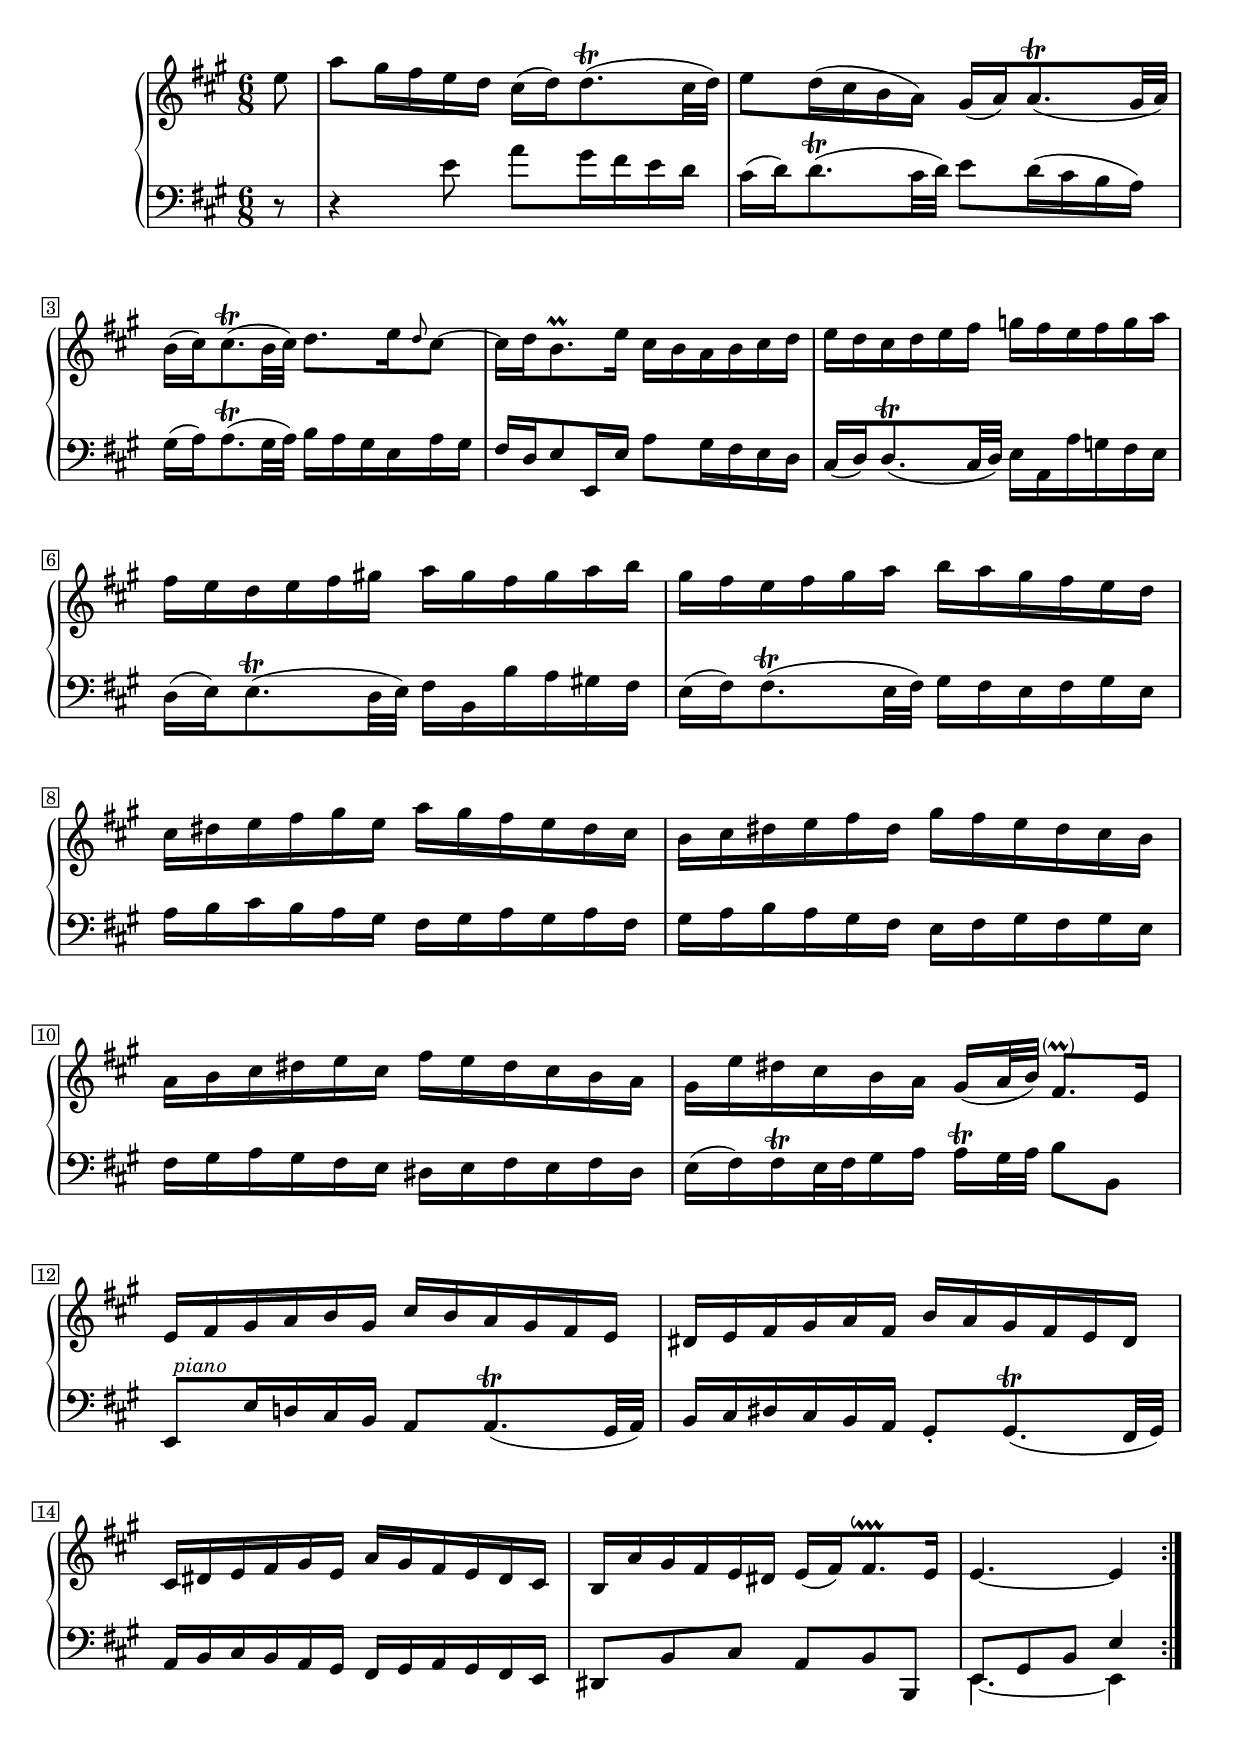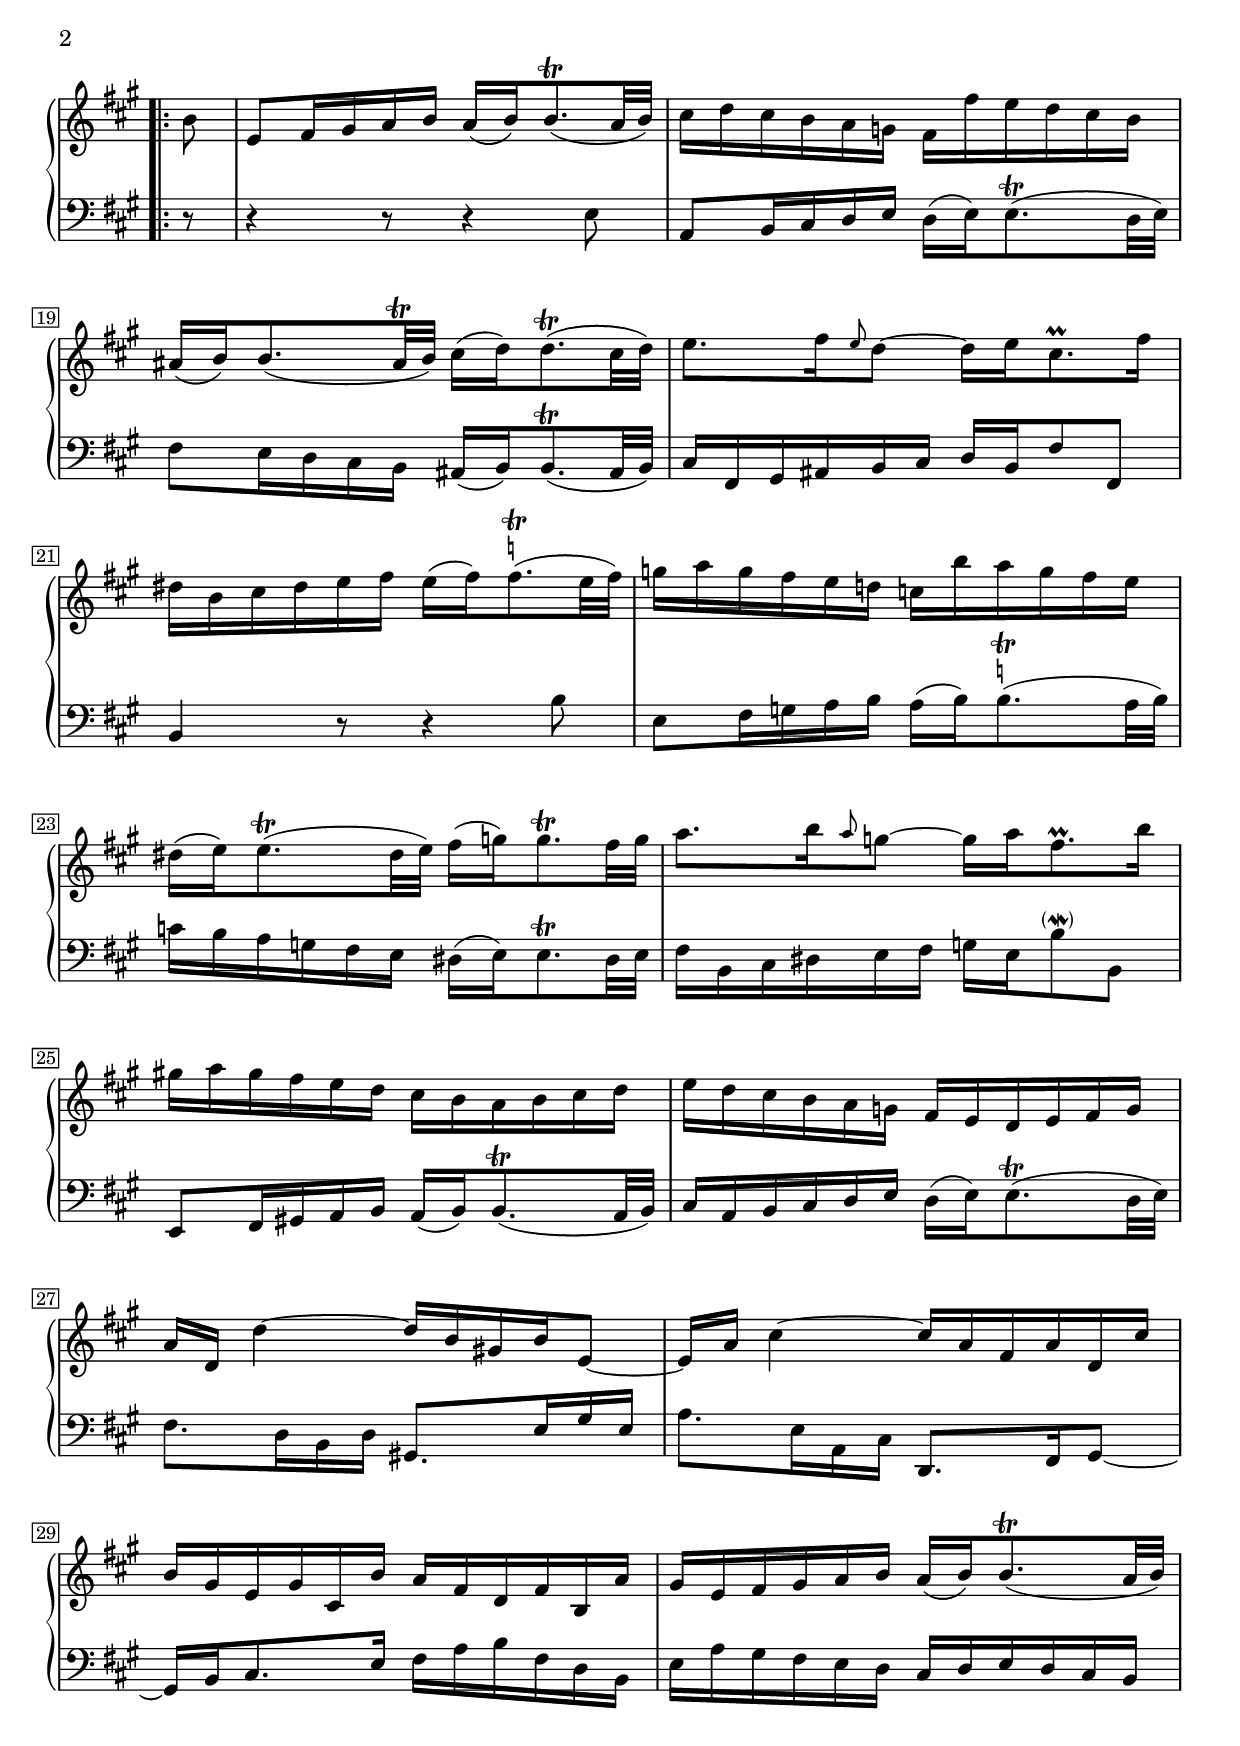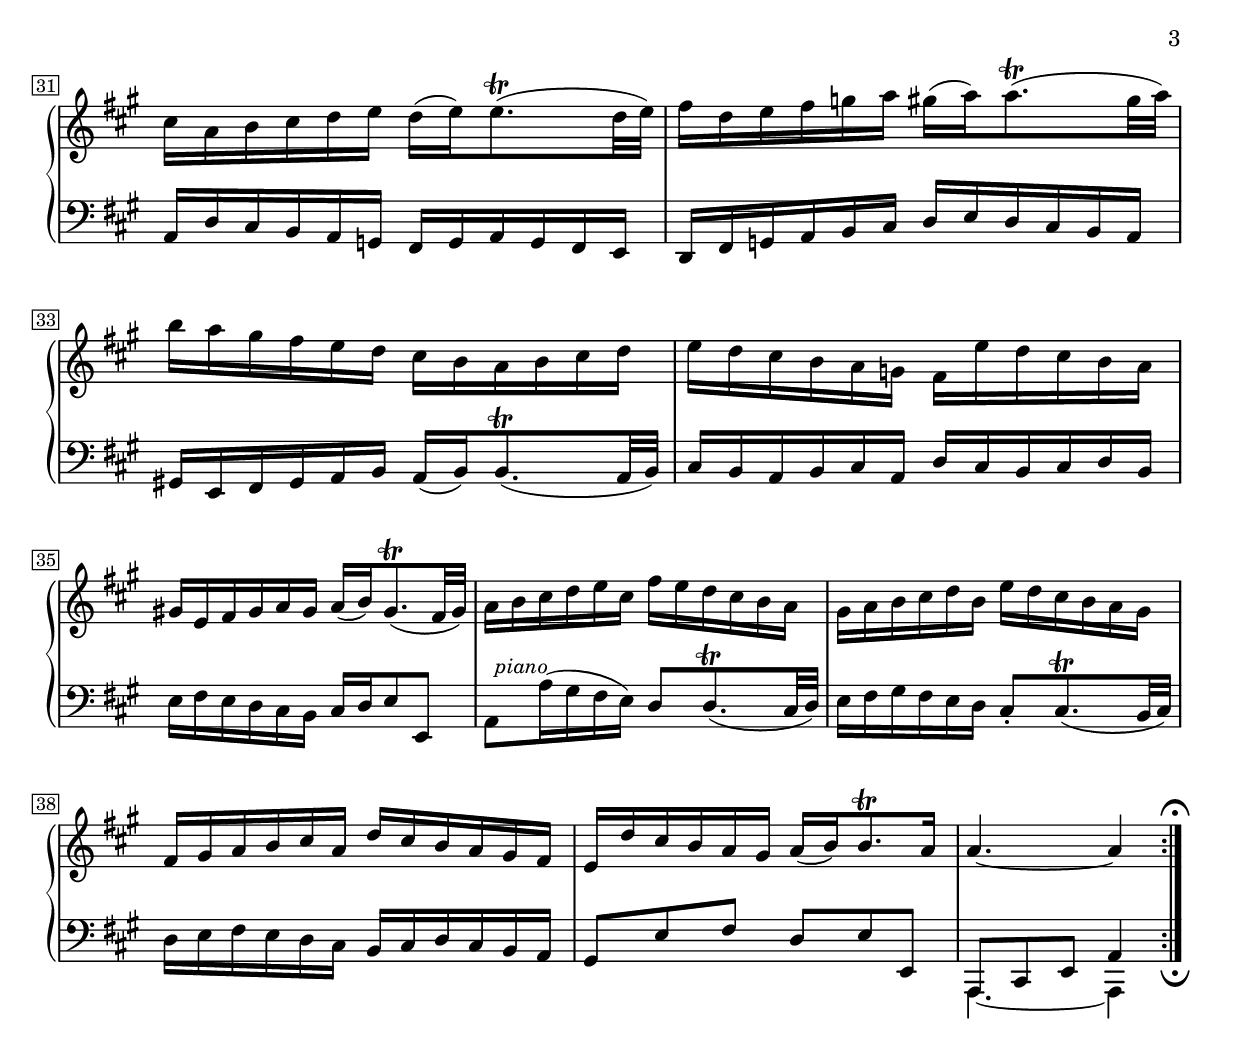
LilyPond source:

Global = {
  \key a \major
  \time 6/8
  \include "../../global.ly"
}

Soprano = \context Voice = "one" \relative c'' {
  \voiceOne
  \stemNeutral\tieNeutral\slurNeutral
  \override MultiMeasureRest.staff-position = #0
  \override Rest.staff-position = #0
  \label #'SuiteIGigue
  \repeat volta 2 {
  \partial 8 e8
  %1
  | a8 gis16 fis e d cis( d) d8.(\trill cis32 d)
  | e8 d16( cis b a) gis( a) a8.(\trill gis32 a)
  | b16( cis) cis8.(\trill b32 cis) d8. e16 \once\stemUp \grace d8 cis8~
  | cis16 d  b8.\prall e16 cis b a b cis d
  %5
  | e d cis d e fis g fis e fis g a
  | fis e d e fis gis a gis fis gis a b
  | gis fis e fis gis a b a gis fis e d
  | cis dis e fis gis e a gis fis e dis cis
  | b cis dis e fis dis gis fis e dis cis b
  %10
  | a b cis dis e cis fis e dis cis b a
  | gis e' dis cis b a gis( a32 b) fis8.\parenthesize\prall[ e16]
  | \once\override Staff.TextScript.extra-offset = #'(1 . -1)
    e_\markup { "piano" }
    fis gis a b gis cis b a gis fis e
  | dis e fis gis a fis b a gis fis e dis
  | cis dis e fis gis e a gis fis e dis cis
  %15
  | b a' gis fis e dis e( fis) fis8.\downprall e16
  | e4.~ e4
  }
  \pageBreak
  \repeat volta 2 {
  \partial 8 b'8
  | e,8 fis16 gis a b a( b) b8.(\trill a32 b)
  | cis16 d cis b a g fis fis' e d cis b
  | ais( b) b8.( ais32\trill b) cis16( d) d8.\trill( cis32 d)
  %20
  | e8. fis16 \once\stemUp \grace e8 d~ d16 e cis8.\prall fis16
  | dis16 b cis dis e fis e( fis) fis8.\trill^\markup { \tiny\natural }( e32 fis)
  | g16 a g fis e d c b' a g fis e
  | dis( e) e8.\trill( dis32 e) fis16( g) g8.\trill fis32 g
  | a8. b16 \once\stemUp \grace a8 g~ g16 a fis8.\prall b16
  %25
  | gis a gis fis e d cis b a b cis d
  | e d cis b a g fis e d e fis g
  | a d, d'4 ~ d16 b gis b e,8~
  | e16 a cis4~ cis16 a fis a d, cis'
  | b gis e gis cis, b' a fis d fis b, a'
  %30
  | gis e fis gis a b a( b) b8.\trill( a32 b)
  | cis16 a b cis d e d( e) e8.\trill( d32 e)
  | fis16 d e fis g a gis( a) a8.\trill( gis32 a)
  | b16 a gis fis e d cis b a b cis d
  | e d cis b a g fis e' d cis b a
  %35
  | gis e fis gis a gis a16( b) gis8.\trill( fis32 gis)
  | \once\override Staff.TextScript.extra-offset = #'(1 . -2)
    a16_\markup { "piano" }
    b cis d e cis fis e d cis b a
  | gis a b cis d b e d cis b a gis
  | fis gis a b cis a d cis b a gis fis
  | e d' cis b a gis a( b) b8.\trill a16
  %40
  | a4.~ a4
    \override Score.TextMark.self-alignment-X = #CENTER
    \textEndMark \markup { \musicglyph "scripts.ufermata" }
  }
}

Alto = \context Voice = "two" \relative c' {
  \voiceTwo
  \stemDown\tieDown
  \override Rest.staff-position = #0
  %1
}

Tenor = \context Voice = "three" \relative c {
  \voiceThree
  \stemUp\tieUp
  \override Rest.staff-position = #0
  \mergeDifferentlyDottedOn
  \partial 8 s8
  %1
  | s1*6/8*15
  | e,8 gis b e4
  \partial 8 s8
  | s1*6/8*23
  | a,,8 cis e a4
}

Bass = \context Voice = "four" \relative c {
  \voiceFour
  \stemNeutral\tieNeutral\slurNeutral
  \override MultiMeasureRest.staff-position = #0
  \override Rest.staff-position = #0
  \override Script.direction = #UP
  \repeat volta 2 {
  \partial 8 r8
  %1
  | r4 e'8 a8 gis16 fis e d
  | cis( d) d8.(\trill cis32 d) e8 d16( cis b a)
  | gis( a) a8.(\trill gis32 a) b16 a gis e a gis
  | fis d e8 e,16 e' a8 gis16 fis e d
  %5
  | cis( d) d8.(\trill cis32 d) e16 a, a' g fis e
  | d( e) e8.(\trill d32 e) fis16 b, b' a gis fis
  | e( fis) fis8.(\trill e32 fis) gis16 fis e fis gis e
  | a b cis b a gis fis gis a gis a fis
  | gis a b a gis fis e fis gis fis gis e
  %10
  | fis gis a gis fis e dis e fis e fis dis
  | e( fis) fis\trill e32 fis gis16 a a\trill gis32 a b8[ b,]
  | e, e'16 d! cis b a8 a8.\trill( gis32 a)
  | b16 cis dis cis b a gis8_. gis8.\trill( fis32 gis)
  | a16 b cis b a gis fis gis a gis fis e
  %15
  | dis8 b' cis a b b,
  | \stemDown\tieDown e4.~ e4
  }
  \repeat volta 2 {
  \partial 8 r8
  | \stemNeutral r4 r8 r4 e'8
  | a,8 b16 cis d e d( e) e8.\trill( d32 e)
  | fis8 e16 d cis b ais( b) b8.\trill( ais32 b)
  %20
  | cis16 fis, gis ais b cis d b fis'8 fis,
  | b4 r8 r4 b'8
  | e, fis16 g a b a( b) b8.\trill^\markup{ \tiny\natural }( a32 b)
  | c16 b a g fis e dis( e) e8.\trill dis32 e
  | fis16 b, cis dis e fis g e b'8\parenthesize\mordent b,
  %25
  | e, fis16 gis! a b a( b) b8.\trill( a32 b)
  | cis16 a b cis d e d16( e) e8.\trill( d32 e)
  | fis8. d16 b d gis,!8. e'16 gis e
  | a8. e16 a, cis d,8. fis16 gis8~
  | gis16 b cis8. e16 fis a b fis d b
  %30
  | e a gis fis e d cis d e d cis b
  | a d cis b a g fis g a g fis e
  | d fis g a b cis d e d cis b a
  | gis e fis gis a b a( b) b8.\trill( a32 b)
  | cis16 b a b cis a d cis b cis d b
  %35
  | e fis e d cis b cis d e8 e,
  | a a'16( gis fis e) d8 d8.\trill( cis32 d)
  | e16 fis gis fis e d cis8_. cis8.\trill( b32 cis)
  | d16 e fis e d cis b cis d cis b a
  | gis8 e' fis d e e,
  %40
  | \stemDown a,4.~ a4
    \tweak direction #DOWN
    \textEndMark \markup { \musicglyph "scripts.dfermata" }
  }
}

\score {
  \new PianoStaff
  <<
    \accidentalStyle Score.piano
    \context Staff = "upper" <<
      \set Staff.midiInstrument = #"acoustic grand"
      \Global
      \clef treble
      \Soprano
      \Alto
    >>
    \context Staff = "lower" <<
      \set Staff.midiInstrument = #"acoustic grand"
      \Global
      \clef bass
      \Tenor
      \Bass
    >>
  >>
  \header {
    composer = ##f % "Johann Sebastian Bach"
    opus = ##f % "BWV 806"
    title = \markup { "Gigue" }
    subtitle = ##f
  }
  \layout {
    \context {
      \PianoStaff
      \override Parentheses.font-size = #-2
      \override TextScript.font-shape = #'italic
      \override TextScript.font-size = #-1
    }
  }
  \midi {
    \tempo 4 = 100
  }
}
